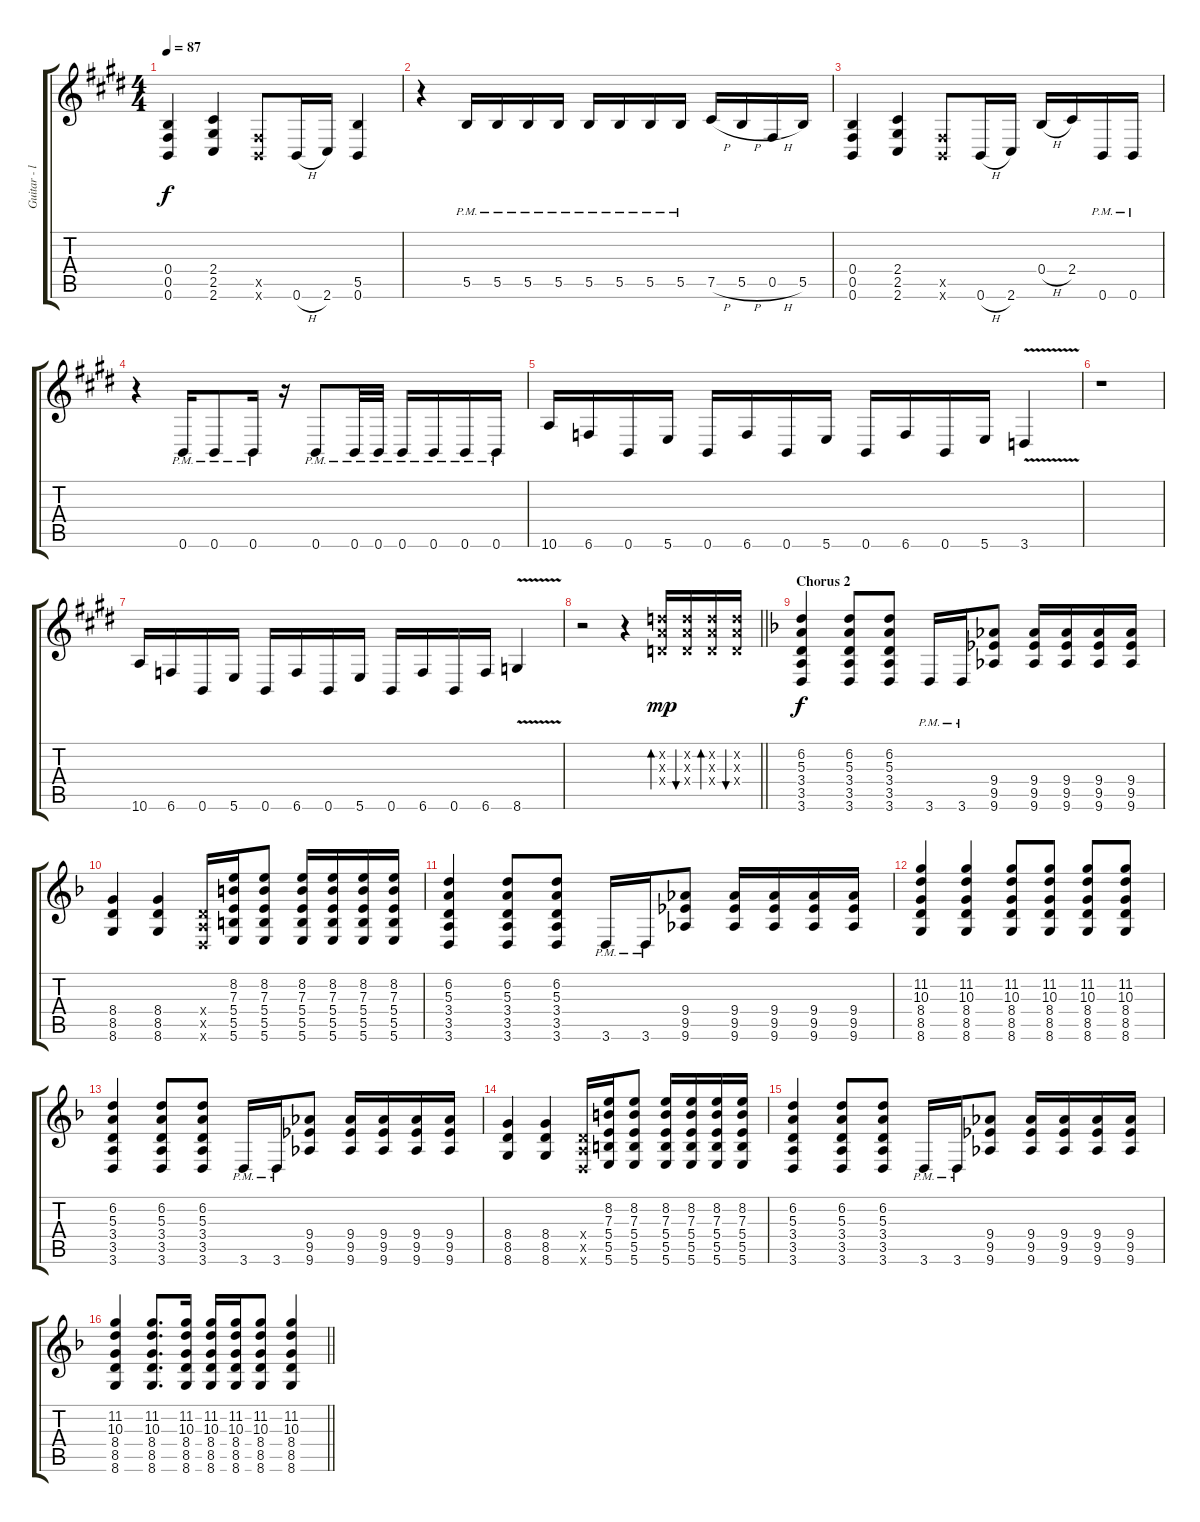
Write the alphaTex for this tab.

\track ("Guitar - left" "Guitar - l") {instrument distortionguitar}
\staff {score tabs}
\tuning (Db4 Ab3 E3 B2 Gb2 B1) {hide}
\ts (4 4)
\tempo 87
\clef g2
\ks c#minor
(0.4 0.5 0.6).4{dy f} (2.4 2.5 2.6).4 (0.5{x} 0.6{x}).8 0.6{h}.16 2.6.16 (5.5 0.6).4 |
r.4 5.5{pm}.16 5.5{pm}.16 5.5{pm}.16 5.5{pm}.16 5.5{pm}.16 5.5{pm}.16 5.5{pm}.16 5.5{pm}.16 7.5{h}.16 5.5{h}.16 0.5{h}.16 5.5.16 |
(0.4 0.5 0.6).4 (2.4 2.5 2.6).4 (0.5{x} 0.6{x}).8 0.6{h}.16 2.6.16 0.4{h}.16 2.4.16 0.6{pm}.16 0.6{pm}.16 |
r.4 0.6{pm}.16 0.6{pm}.8 0.6{pm}.16 r.16 0.6{pm}.8 0.6{pm}.32 0.6{pm}.32 0.6{pm}.16 0.6{pm}.16 0.6{pm}.16 0.6{pm}.16 |
10.6.16 6.6.16 0.6.16 5.6.16 0.6.16 6.6.16 0.6.16 5.6.16 0.6.16 6.6.16 0.6.16 5.6.16 3.6{v}.4 |
r.1 |
10.6.16 6.6.16 0.6.16 5.6.16 0.6.16 6.6.16 0.6.16 5.6.16 0.6.16 6.6.16 0.6.16 6.6.16 8.6{v}.4 |
\barLineRight lightlight
r.2 r.4 (6.2{x} 5.3{x} 3.4{x}).16{bd 60 dy mp} (6.2{x} 5.3{x} 3.4{x}).16{bu 60} (6.2{x} 5.3{x} 3.4{x}).16{bd 60} (6.2{x} 5.3{x} 3.4{x}).16{bu 60} |
\section ("" "Chorus 2")
\ks dminor
(6.2 5.3 3.4 3.5 3.6).4{dy f} (6.2 5.3 3.4 3.5 3.6).8 (6.2 5.3 3.4 3.5 3.6).8 3.6{pm}.16 3.6{pm}.16 (9.4 9.5 9.6).8 (9.4 9.5 9.6).16 (9.4 9.5 9.6).16 (9.4 9.5 9.6).16 (9.4 9.5 9.6).16 |
(8.4 8.5 8.6).4 (8.4 8.5 8.6).4 (3.4{x} 3.5{x} 3.6{x}).16 (8.2 7.3 5.4 5.5 5.6).16 (8.2 7.3 5.4 5.5 5.6).8 (8.2 7.3 5.4 5.5 5.6).16 (8.2 7.3 5.4 5.5 5.6).16 (8.2 7.3 5.4 5.5 5.6).16 (8.2 7.3 5.4 5.5 5.6).16 |
(6.2 5.3 3.4 3.5 3.6).4 (6.2 5.3 3.4 3.5 3.6).8 (6.2 5.3 3.4 3.5 3.6).8 3.6{pm}.16 3.6{pm}.16 (9.4 9.5 9.6).8 (9.4 9.5 9.6).16 (9.4 9.5 9.6).16 (9.4 9.5 9.6).16 (9.4 9.5 9.6).16 |
(11.2 10.3 8.4 8.5 8.6).4 (11.2 10.3 8.4 8.5 8.6).4 (11.2 10.3 8.4 8.5 8.6).8 (11.2 10.3 8.4 8.5 8.6).8 (11.2 10.3 8.4 8.5 8.6).8 (11.2 10.3 8.4 8.5 8.6).8 |
(6.2 5.3 3.4 3.5 3.6).4 (6.2 5.3 3.4 3.5 3.6).8 (6.2 5.3 3.4 3.5 3.6).8 3.6{pm}.16 3.6{pm}.16 (9.4 9.5 9.6).8 (9.4 9.5 9.6).16 (9.4 9.5 9.6).16 (9.4 9.5 9.6).16 (9.4 9.5 9.6).16 |
(8.4 8.5 8.6).4 (8.4 8.5 8.6).4 (3.4{x} 3.5{x} 3.6{x}).16 (8.2 7.3 5.4 5.5 5.6).16 (8.2 7.3 5.4 5.5 5.6).8 (8.2 7.3 5.4 5.5 5.6).16 (8.2 7.3 5.4 5.5 5.6).16 (8.2 7.3 5.4 5.5 5.6).16 (8.2 7.3 5.4 5.5 5.6).16 |
(6.2 5.3 3.4 3.5 3.6).4 (6.2 5.3 3.4 3.5 3.6).8 (6.2 5.3 3.4 3.5 3.6).8 3.6{pm}.16 3.6{pm}.16 (9.4 9.5 9.6).8 (9.4 9.5 9.6).16 (9.4 9.5 9.6).16 (9.4 9.5 9.6).16 (9.4 9.5 9.6).16 |
\barLineRight lightlight
(11.2 10.3 8.4 8.5 8.6).4 (11.2 10.3 8.4 8.5 8.6).8{d} (11.2 10.3 8.4 8.5 8.6).16 (11.2 10.3 8.4 8.5 8.6).16 (11.2 10.3 8.4 8.5 8.6).16 (11.2 10.3 8.4 8.5 8.6).8 (11.2 10.3 8.4 8.5 8.6).4
